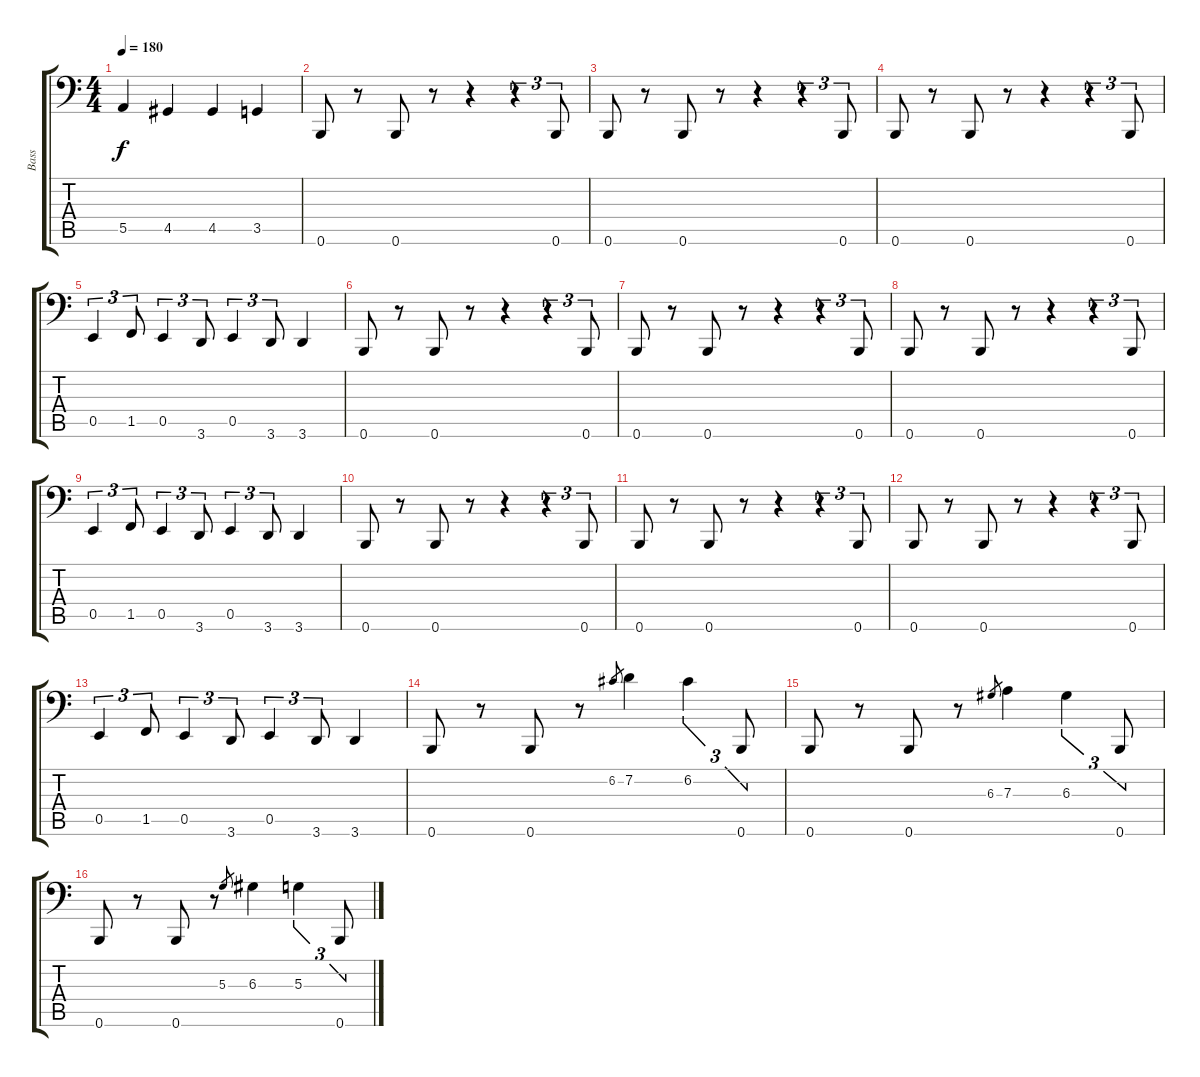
\track ("Bass" "Bass") {instrument electricbassfinger}
\staff {score tabs}
\tuning (C3 G2 D2 A1 E1 B0) {hide}
\ts (4 4)
\tempo 180
\clef f4
\ks c
5.5.4{dy f} 4.5.4 4.5.4 3.5.4 |
0.6.8 r.8 0.6.8 r.8 r.4 r.4{tu (3 2)} 0.6.8{tu (3 2)} |
0.6.8 r.8 0.6.8 r.8 r.4 r.4{tu (3 2)} 0.6.8{tu (3 2)} |
0.6.8 r.8 0.6.8 r.8 r.4 r.4{tu (3 2)} 0.6.8{tu (3 2)} |
0.5.4{tu (3 2)} 1.5.8{tu (3 2)} 0.5.4{tu (3 2)} 3.6.8{tu (3 2)} 0.5.4{tu (3 2)} 3.6.8{tu (3 2)} 3.6.4 |
0.6.8 r.8 0.6.8 r.8 r.4 r.4{tu (3 2)} 0.6.8{tu (3 2)} |
0.6.8 r.8 0.6.8 r.8 r.4 r.4{tu (3 2)} 0.6.8{tu (3 2)} |
0.6.8 r.8 0.6.8 r.8 r.4 r.4{tu (3 2)} 0.6.8{tu (3 2)} |
0.5.4{tu (3 2)} 1.5.8{tu (3 2)} 0.5.4{tu (3 2)} 3.6.8{tu (3 2)} 0.5.4{tu (3 2)} 3.6.8{tu (3 2)} 3.6.4 |
0.6.8 r.8 0.6.8 r.8 r.4 r.4{tu (3 2)} 0.6.8{tu (3 2)} |
0.6.8 r.8 0.6.8 r.8 r.4 r.4{tu (3 2)} 0.6.8{tu (3 2)} |
0.6.8 r.8 0.6.8 r.8 r.4 r.4{tu (3 2)} 0.6.8{tu (3 2)} |
0.5.4{tu (3 2)} 1.5.8{tu (3 2)} 0.5.4{tu (3 2)} 3.6.8{tu (3 2)} 0.5.4{tu (3 2)} 3.6.8{tu (3 2)} 3.6.4 |
0.6.8 r.8 0.6.8 r.8 6.2.8{gr} 7.2.4 6.2.4{tu (3 2)} 0.6.8{tu (3 2)} |
0.6.8 r.8 0.6.8 r.8 6.3.8{gr} 7.3.4 6.3.4{tu (3 2)} 0.6.8{tu (3 2)} |
0.6.8 r.8 0.6.8 r.8 5.3.8{gr} 6.3.4 5.3.4{tu (3 2)} 0.6.8{tu (3 2)}
